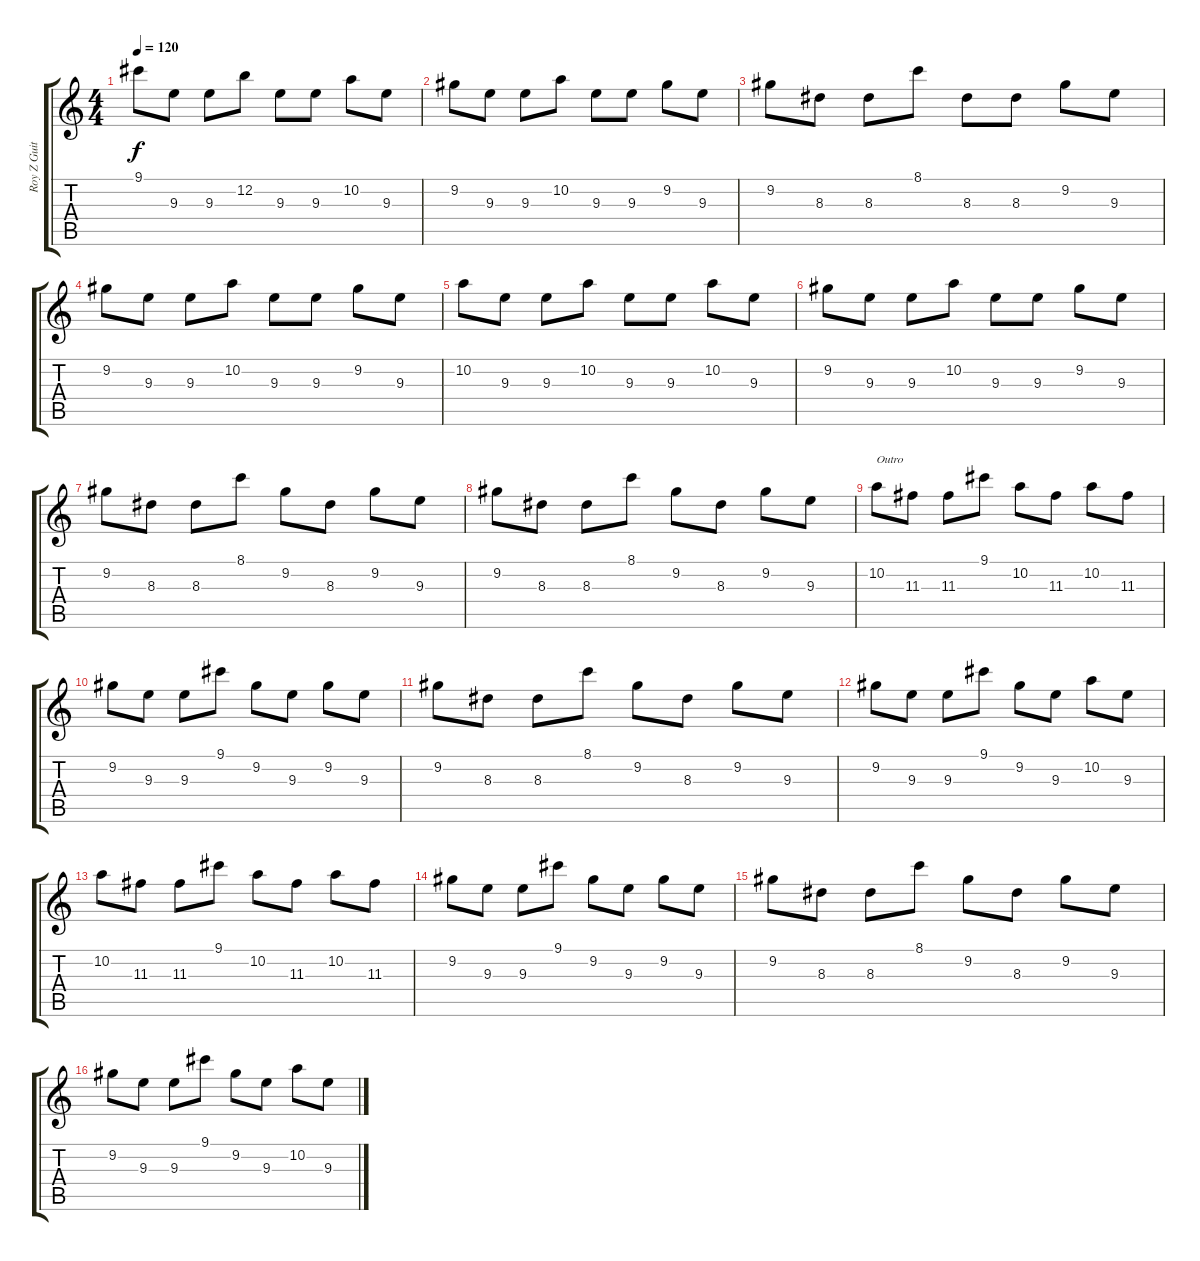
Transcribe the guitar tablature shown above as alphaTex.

\track ("Roy Z Guitar 02" "Roy Z Guit") {instrument overdrivenguitar}
\staff {score tabs}
\tuning (E4 B3 G3 D3 A2 D2) {hide}
\ts (4 4)
\tempo 120
\clef g2
\ks c
9.1.8{dy f} 9.3.8 9.3.8 12.2.8 9.3.8 9.3.8 10.2.8 9.3.8 |
9.2.8 9.3.8 9.3.8 10.2.8 9.3.8 9.3.8 9.2.8 9.3.8 |
9.2.8 8.3.8 8.3.8 8.1.8 8.3.8 8.3.8 9.2.8 9.3.8 |
9.2.8 9.3.8 9.3.8 10.2.8 9.3.8 9.3.8 9.2.8 9.3.8 |
10.2.8 9.3.8 9.3.8 10.2.8 9.3.8 9.3.8 10.2.8 9.3.8 |
9.2.8 9.3.8 9.3.8 10.2.8 9.3.8 9.3.8 9.2.8 9.3.8 |
9.2.8 8.3.8 8.3.8 8.1.8 9.2.8 8.3.8 9.2.8 9.3.8 |
9.2.8 8.3.8 8.3.8 8.1.8 9.2.8 8.3.8 9.2.8 9.3.8 |
10.2.8{txt "Outro"} 11.3.8 11.3.8 9.1.8 10.2.8 11.3.8 10.2.8 11.3.8 |
9.2.8 9.3.8 9.3.8 9.1.8 9.2.8 9.3.8 9.2.8 9.3.8 |
9.2.8 8.3.8 8.3.8 8.1.8 9.2.8 8.3.8 9.2.8 9.3.8 |
9.2.8 9.3.8 9.3.8 9.1.8 9.2.8 9.3.8 10.2.8 9.3.8 |
10.2.8{volume 0} 11.3.8 11.3.8 9.1.8 10.2.8 11.3.8 10.2.8 11.3.8 |
9.2.8 9.3.8 9.3.8 9.1.8 9.2.8 9.3.8 9.2.8 9.3.8 |
9.2.8{txt ""} 8.3.8 8.3.8 8.1.8 9.2.8 8.3.8 9.2.8 9.3.8 |
9.2.8 9.3.8 9.3.8 9.1.8 9.2.8 9.3.8 10.2.8 9.3.8
